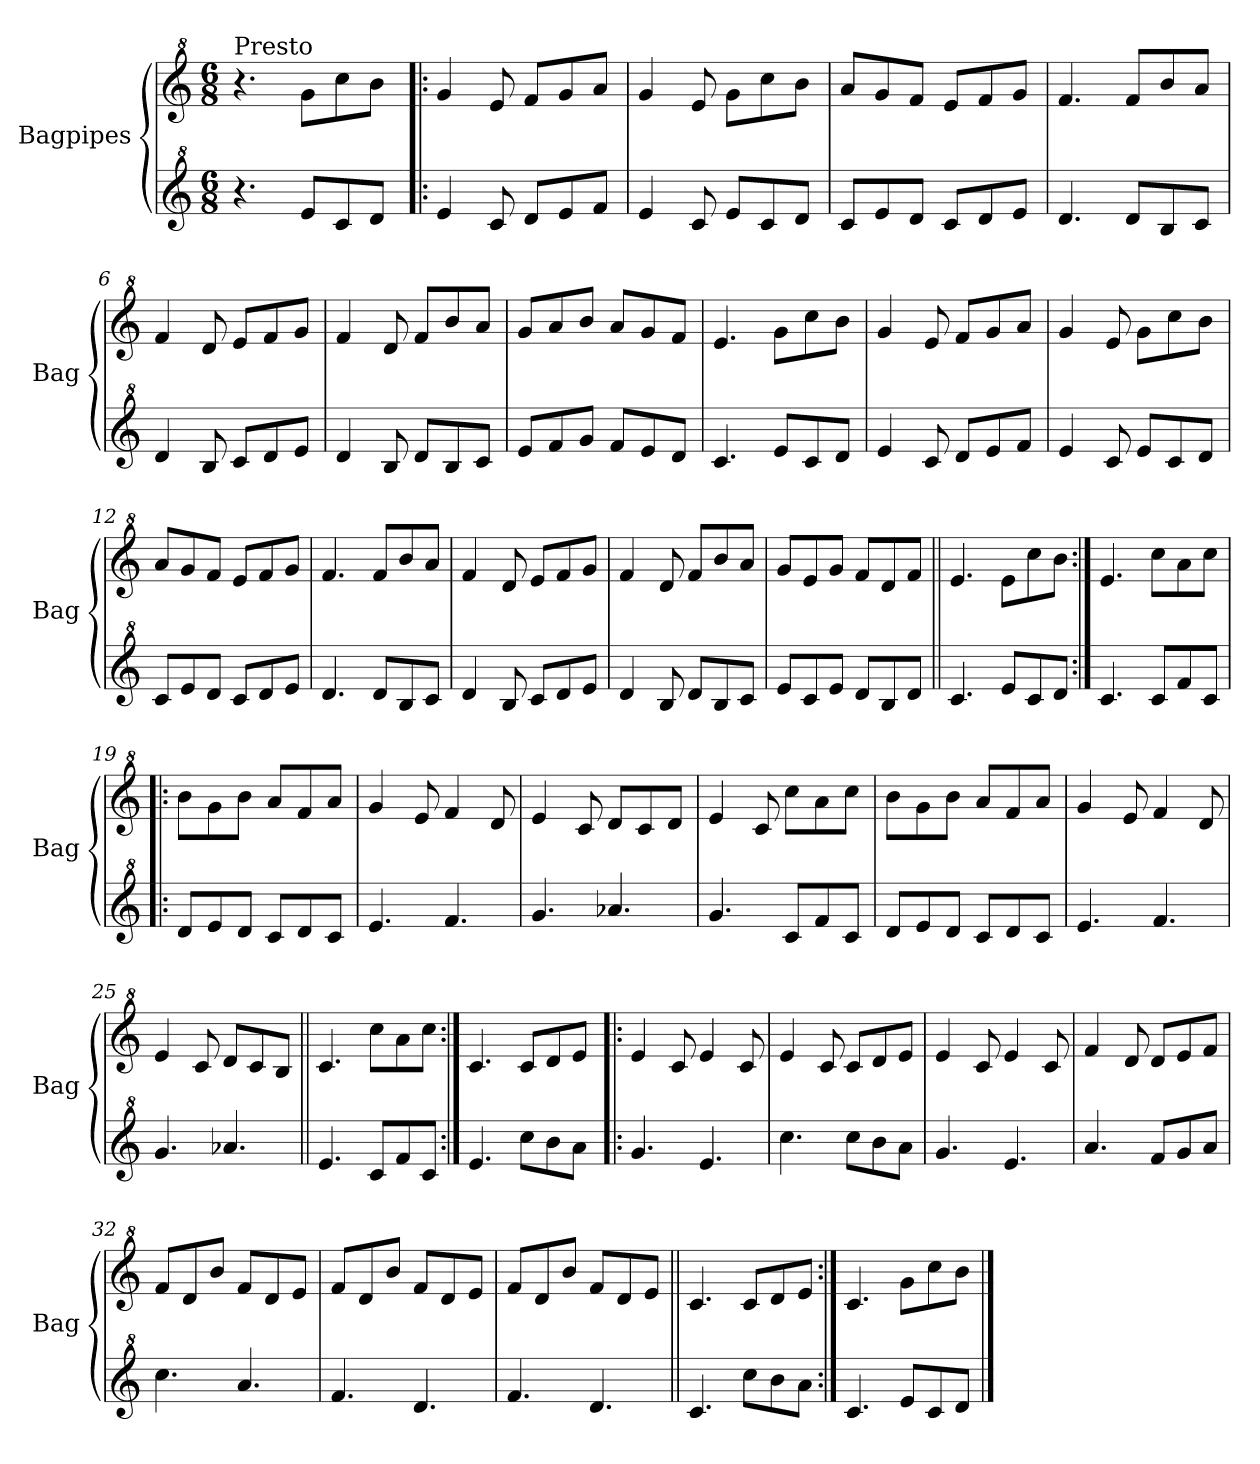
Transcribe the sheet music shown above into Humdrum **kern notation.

**kern	**kern
*part2	*part1
*staff2	*staff1
*I"Bagpipes	*I"Bagpipes
*I'Bag	*I'Bag
*clefG^2	*clefG^2
*k[]	*k[]
*C:	*C:
*M6/8	*M6/8
=1	=1
!	!LO:TX:a:t=Presto
4.r	4.r
8ee/L	8gg\L
8cc/	8ccc\
8dd/J	8bb\J
=2!|:	=2!|:
4ee/	4gg/
8cc/	8ee/
8dd/L	8ff/L
8ee/	8gg/
8ff/J	8aa/J
=3	=3
4ee/	4gg/
8cc/	8ee/
8ee/L	8gg\L
8cc/	8ccc\
8dd/J	8bb\J
=4	=4
8cc/L	8aa/L
8ee/	8gg/
8dd/J	8ff/J
8cc/L	8ee/L
8dd/	8ff/
8ee/J	8gg/J
=5	=5
4.dd/	4.ff/
8dd/L	8ff/L
8b/	8bb/
8cc/J	8aa/J
=6	=6
4dd/	4ff/
8b/	8dd/
8cc/L	8ee/L
8dd/	8ff/
8ee/J	8gg/J
=7	=7
4dd/	4ff/
8b/	8dd/
8dd/L	8ff/L
8b/	8bb/
8cc/J	8aa/J
=8	=8
8ee/L	8gg/L
8ff/	8aa/
8gg/J	8bb/J
8ff/L	8aa/L
8ee/	8gg/
8dd/J	8ff/J
!!LO:LB:g=z
=9	=9
4.cc/	4.ee/
8ee/L	8gg\L
8cc/	8ccc\
8dd/J	8bb\J
=10	=10
4ee/	4gg/
8cc/	8ee/
8dd/L	8ff/L
8ee/	8gg/
8ff/J	8aa/J
=11	=11
4ee/	4gg/
8cc/	8ee/
8ee/L	8gg\L
8cc/	8ccc\
8dd/J	8bb\J
=12	=12
8cc/L	8aa/L
8ee/	8gg/
8dd/J	8ff/J
8cc/L	8ee/L
8dd/	8ff/
8ee/J	8gg/J
=13	=13
4.dd/	4.ff/
8dd/L	8ff/L
8b/	8bb/
8cc/J	8aa/J
=14	=14
4dd/	4ff/
8b/	8dd/
8cc/L	8ee/L
8dd/	8ff/
8ee/J	8gg/J
=15	=15
4dd/	4ff/
8b/	8dd/
8dd/L	8ff/L
8b/	8bb/
8cc/J	8aa/J
=16	=16
8ee/L	8gg/L
8cc/	8ee/
8ee/J	8gg/J
8dd/L	8ff/L
8b/	8dd/
8dd/J	8ff/J
!!LO:LB:g=z
=17||	=17||
4.cc/	4.ee/
8ee/L	8ee\L
8cc/	8ccc\
8dd/J	8bb\J
=18:|!	=18:|!
4.cc/	4.ee/
8cc/L	8ccc\L
8ff/	8aa\
8cc/J	8ccc\J
=19!|:	=19!|:
8dd/L	8bb\L
8ee/	8gg\
8dd/J	8bb\J
8cc/L	8aa/L
8dd/	8ff/
8cc/J	8aa/J
=20	=20
4.ee/	4gg/
.	8ee/
4.ff/	4ff/
.	8dd/
=21	=21
4.gg/	4ee/
.	8cc/
4.aa-X/	8dd/L
.	8cc/
.	8dd/J
=22	=22
4.gg/	4ee/
.	8cc/
8cc/L	8ccc\L
8ff/	8aa\
8cc/J	8ccc\J
=23	=23
8dd/L	8bb\L
8ee/	8gg\
8dd/J	8bb\J
8cc/L	8aa/L
8dd/	8ff/
8cc/J	8aa/J
=24	=24
4.ee/	4gg/
.	8ee/
4.ff/	4ff/
.	8dd/
!!LO:LB:g=z
=25	=25
4.gg/	4ee/
.	8cc/
4.aa-X/	8dd/L
.	8cc/
.	8b/J
=26||	=26||
4.ee/	4.cc/
8cc/L	8ccc\L
8ff/	8aa\
8cc/J	8ccc\J
=27:|!	=27:|!
4.ee/	4.cc/
8ccc\L	8cc/L
8bb\	8dd/
8aa\J	8ee/J
=28!|:	=28!|:
4.gg/	4ee/
.	8cc/
4.ee/	4ee/
.	8cc/
=29	=29
4.ccc\	4ee/
.	8cc/
8ccc\L	8cc/L
8bb\	8dd/
8aa\J	8ee/J
=30	=30
4.gg/	4ee/
.	8cc/
4.ee/	4ee/
.	8cc/
=31	=31
4.aa/	4ff/
.	8dd/
8ff/L	8dd/L
8gg/	8ee/
8aa/J	8ff/J
=32	=32
4.ccc\	8ff/L
.	8dd/
.	8bb/J
4.aa/	8ff/L
.	8dd/
.	8ee/J
!!LO:LB:g=z
=33	=33
4.ff/	8ff/L
.	8dd/
.	8bb/J
4.dd/	8ff/L
.	8dd/
.	8ee/J
=34	=34
4.ff/	8ff/L
.	8dd/
.	8bb/J
4.dd/	8ff/L
.	8dd/
.	8ee/J
=35||	=35||
4.cc/	4.cc/
8ccc\L	8cc/L
8bb\	8dd/
8aa\J	8ee/J
=36:|!	=36:|!
4.cc/	4.cc/
8ee/L	8gg\L
8cc/	8ccc\
8dd/J	8bb\J
==	==
*-	*-
